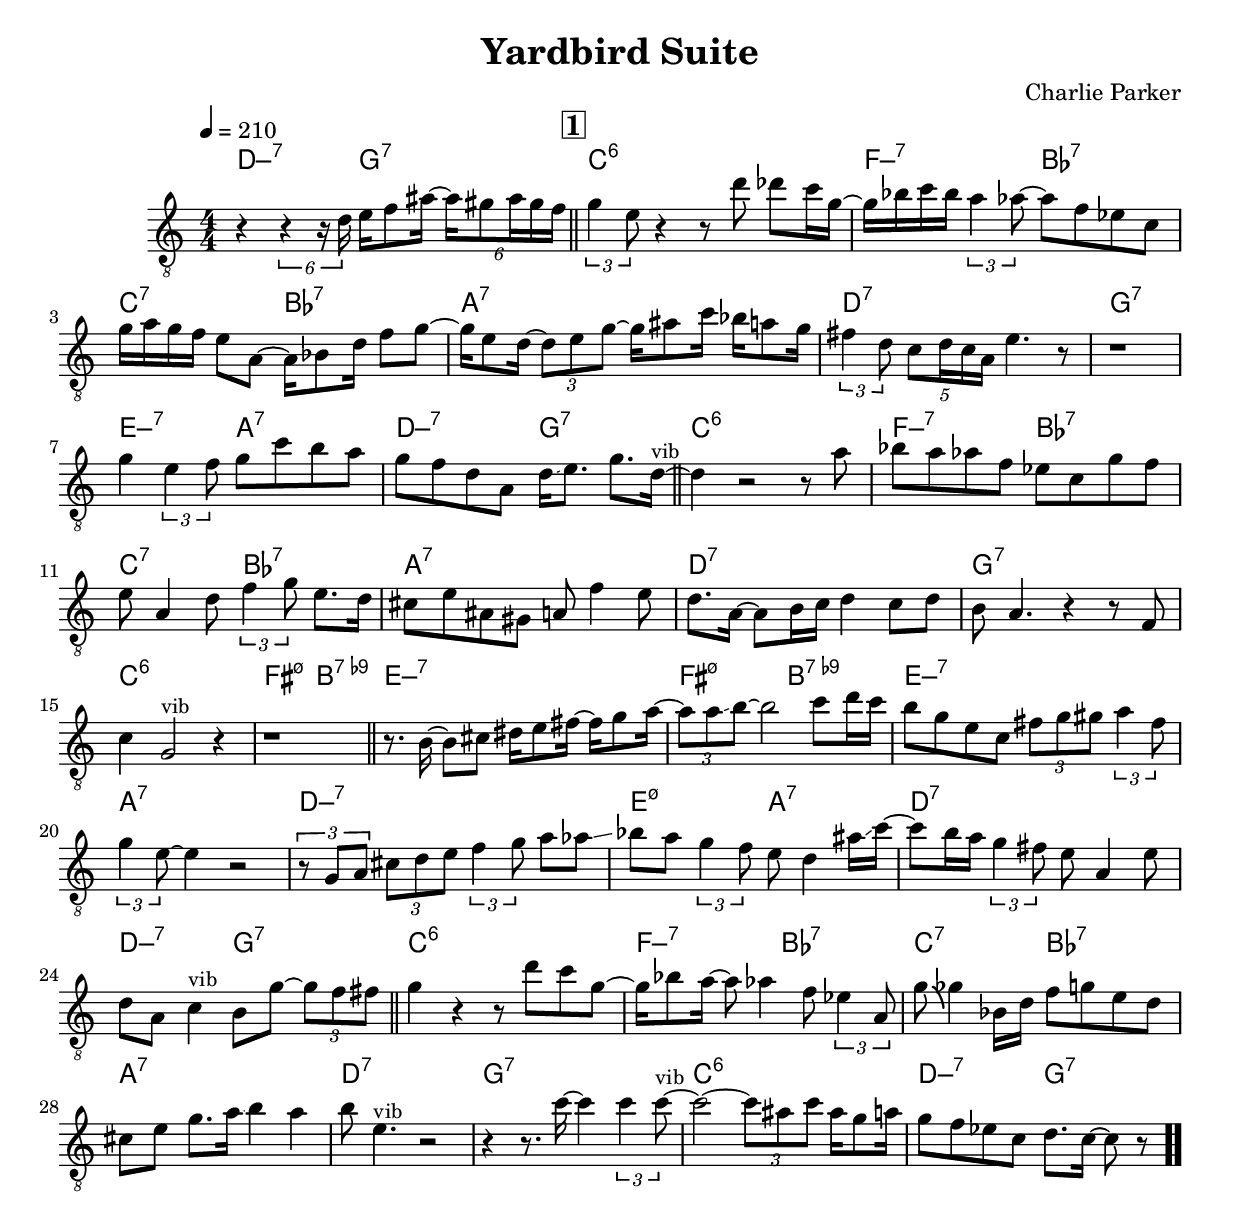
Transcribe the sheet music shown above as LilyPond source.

\version "2.13.2"

#(ly:set-option 'point-and-click #f)

\header {
  title = "Yardbird Suite"
  composer = "Charlie Parker"
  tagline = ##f
}
global =
{
    \override Staff.TimeSignature #'style = #'()
    \time 4/4
    \clef "treble_8"
    \key c \major
    \override Rest #'direction = #'0
    \override MultiMeasureRest #'staff-position = #0
}
\score
{
<<
    \transpose c' c'

    \new ChordNames { \chords {
      \set majorSevenSymbol = \markup { "maj7" }
      \set minorChordModifier = \markup { \char ##x2013 }
      | d2:min7 g2:7 
      | c1:6 | f2:min7 bes2:7 | c2:7 bes2:7 | a1:7 | d1:7 | g1:7 | e2:min7 a2:7 | d2:min7 g2:7 
      | c1:6 | f2:min7 bes2:7 | c2:7 bes2:7 | a1:7 | d1:7 | g1:7 | c1:6 | fis2:min5-7 b2:9- 
      | e1:min7 | fis2:min5-7 b2:9- | e1:min7 | a1:7 | d1:min7 | e2:min5-7 a2:7 | d1:7 | d2:min7 g2:7 
      | c1:6 | f2:min7 bes2:7 | c2:7 bes2:7 | a1:7 | d1:7 | g1:7 | c1:6 | d2:min7 g2:7|
      }
      }

    \new Staff
    <<
    \transpose c' c'

    {
      \global
  		%\override Score.MetronomeMark #'transparent = ##t
  		%\override Score.MetronomeMark #'stencil = ##f
  		
  		\override HorizontalBracket #'direction = #UP
  		\override HorizontalBracket #'bracket-flare = #'(0 . 0)
  		
  		\override TextSpanner #'dash-fraction = #1.0
  		\override TextSpanner #'bound-details #'left #'text = \markup{ \concat{\draw-line #'(0 . -1.0) \draw-line #'(1.0 . 0) }}
  		\override TextSpanner #'bound-details #'right #'text = \markup{ \concat{ \draw-line #'(1.0 . 0) \draw-line #'(0 . -1.0) }}
          \set Score.markFormatter = #format-mark-box-numbers


      \tempo 4 = 210
      \set Score.currentBarNumber = #0
     
      \bar "||" r4 \tuplet 6/4 {r4 r16 d'16} e'16 f'8 ais'16~ \tuplet 6/4 {ais'16 gis'8 ais'16 gis'16 f'16} 
      \bar "||" \mark \default \tuplet 3/2 {g'4 e'8} r4 r8 d''8 des''8 c''16 g'16~ 
      | g'16 bes'16 c''16 bes'16 \tuplet 3/2 {a'4 aes'8~} aes'8 f'8 es'8 c'8 
      | g'16 a'16 g'16 f'16 e'8 a8~ a16 bes8 d'16 f'8 g'8~ 
      | g'16 e'8 d'16~ \tuplet 3/2 {d'8 e'8 g'8~} g'16 ais'8 c''16 bes'16 a'8 g'16 
      | \tuplet 3/2 {fis'4 d'8} \tuplet 5/4 {c'8 d'16 c'16 a16} e'4. r8 
      | r1 
      | g'4 \tuplet 3/2 {e'4 f'8} g'8 c''8 b'8 a'8 
      | g'8 f'8 d'8 a8 d'16\glissando  e'8. g'8. d'16~^\markup{\left-align \small vib} 
      \bar "||" d'4 r2 r8 a'8 
      | bes'8 a'8 aes'8 f'8 es'8 c'8 g'8 f'8 
      | e'8 a4 d'8 \tuplet 3/2 {f'4 g'8} e'8. d'16 
      | cis'8 e'8 ais8 gis8 a8 f'4 e'8 
      | d'8. a16~ a8 b16 c'16 d'4 c'8 d'8 
      | b8 a4. r4 r8 f8 
      | c'4 g2^\markup{\left-align \small vib} r4 
      | r1 
      \bar "||" r8. b16~ b8 cis'8 dis'16 e'8 fis'16~ fis'16 g'8 a'16~ 
      | \tuplet 3/2 {a'8 a'8\glissando  b'8~} b'2 c''8 d''16 c''16 
      | b'8 g'8 e'8 c'8 \tuplet 3/2 {fis'8 g'8 gis'8} \tuplet 3/2 {a'4 fis'8} 
      | \tuplet 3/2 {g'4 e'8~} e'4 r2 
      | \tuplet 3/2 {r8 g8 a8} \tuplet 3/2 {cis'8 d'8 e'8} \tuplet 3/2 {f'4 g'8} a'8 aes'8\glissando  
      | bes'8 a'8 \tuplet 3/2 {g'4 f'8} e'8 d'4 ais'16\glissando  c''16~ 
      | c''8 b'16 a'16 \tuplet 3/2 {g'4 fis'8} e'8 a4 e'8 
      | d'8 a8 c'4^\markup{\left-align \small vib} b8 g'8~ \tuplet 3/2 {g'8 f'8 fis'8} 
      \bar "||" g'4 r4 r8 d''8 c''8 g'8~ 
      | g'16 bes'8 a'16~ a'8 aes'4 f'8 \tuplet 3/2 {es'4 a8} 
      | g'8\bendAfter #-4  ges'4 bes16 d'16 f'8 g'8 e'8 d'8 
      | cis'8 e'8 g'8. a'16\glissando  b'4 a'4 
      | b'8 e'4.^\markup{\left-align \small vib} r2 
      | r4 r8. c''16~ c''4 \tuplet 3/2 {c''4 c''8~^\markup{\left-align \small vib}} 
      | c''2~ \tuplet 3/2 {c''8 ais'8 c''8} ais'16 g'8 a'16 
      | g'8 f'8 es'8 c'8 d'8. c'16~ c'8 r8\bar  ".."
    }
    >>
>>    
}
